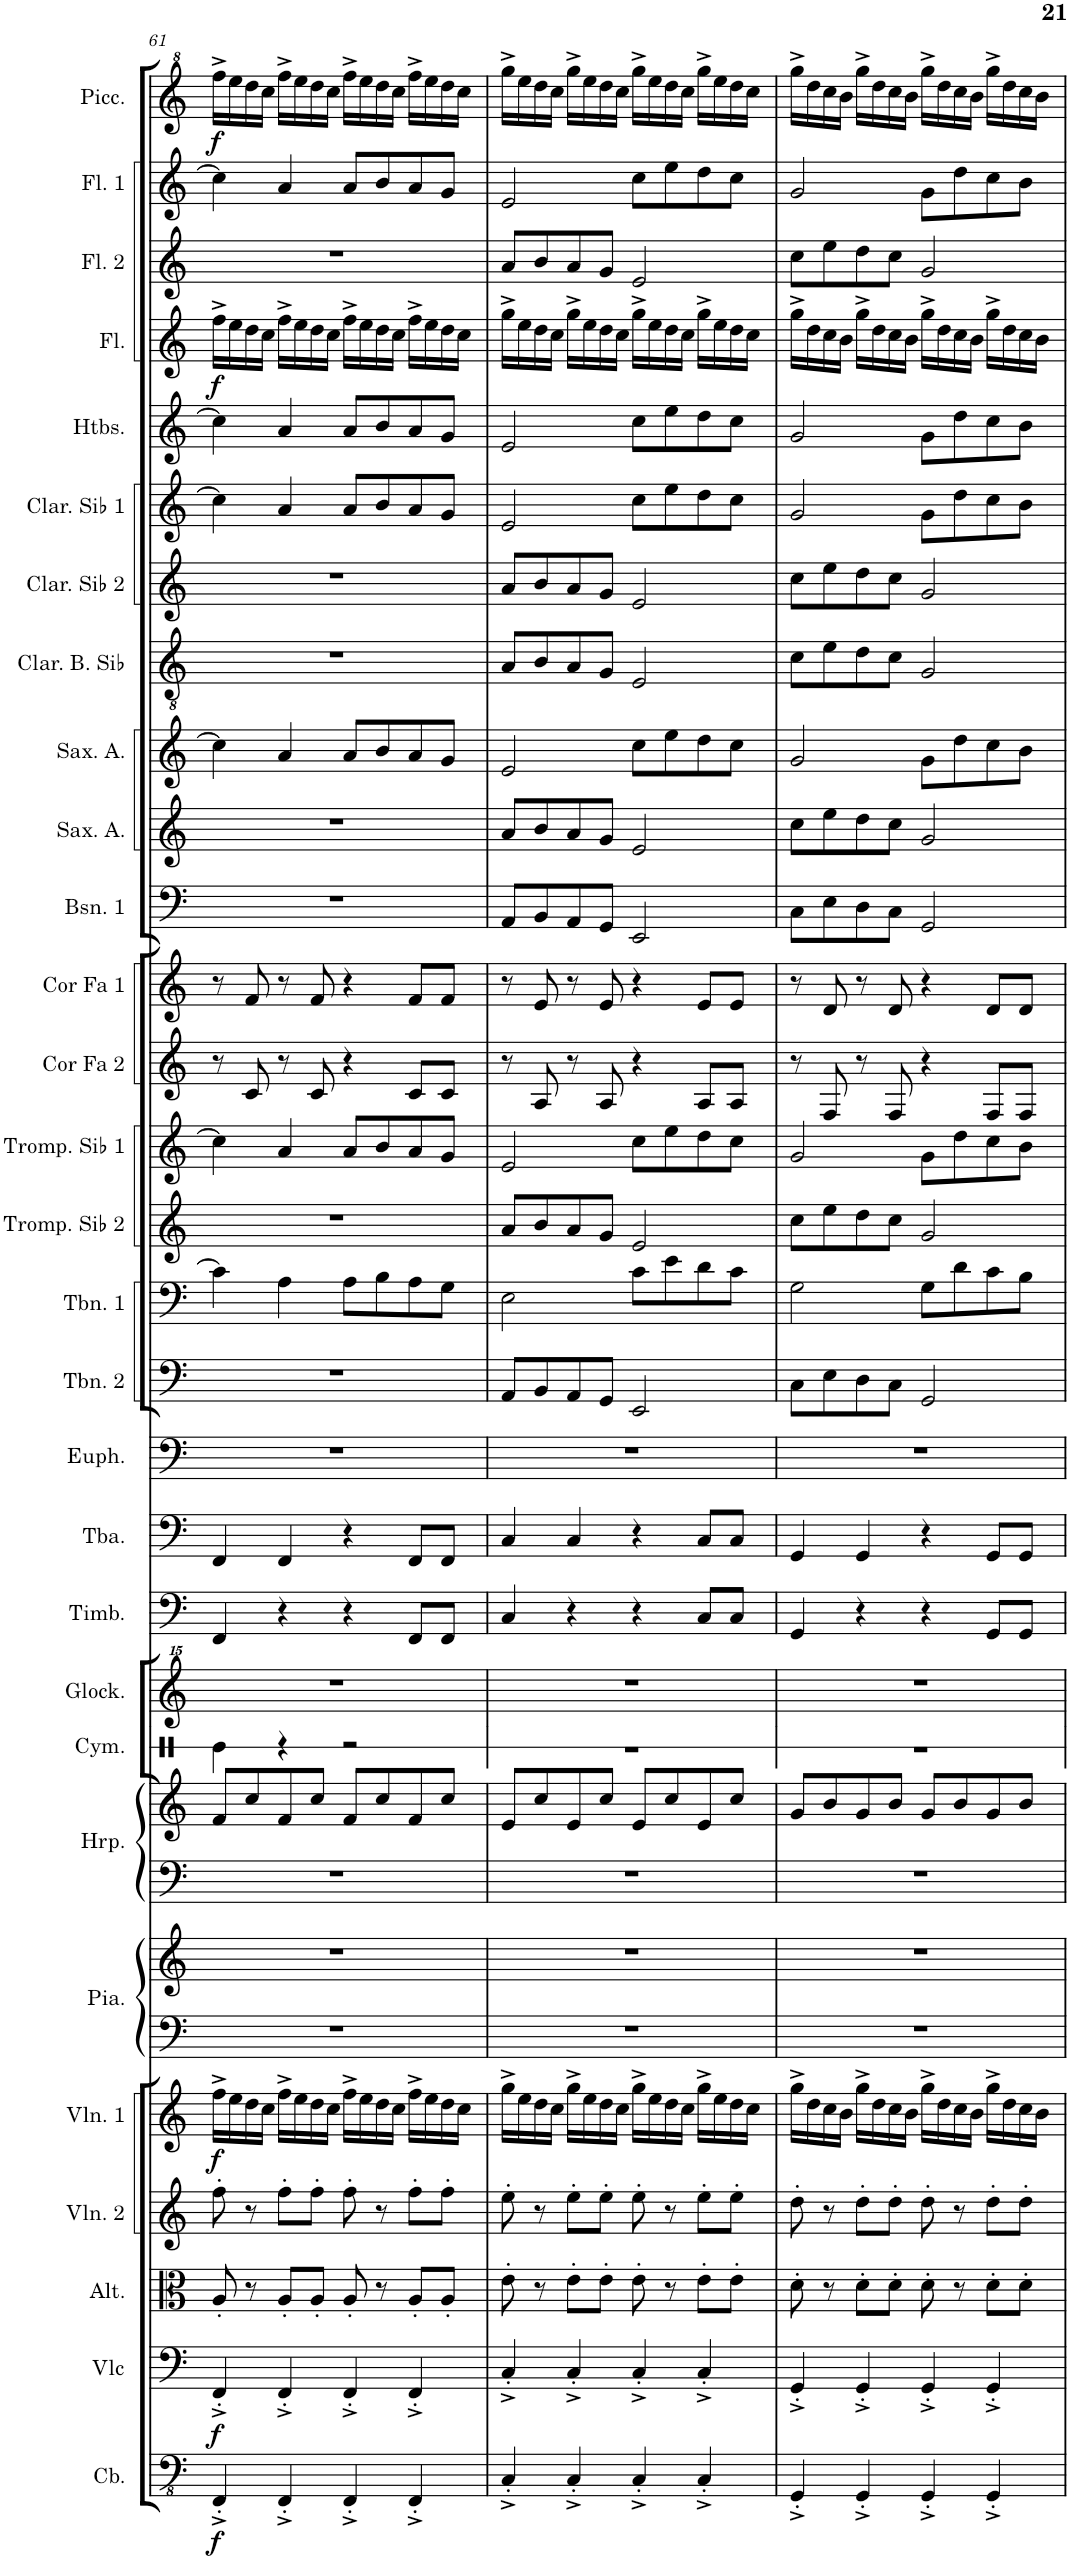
**kern	**dynam	**kern	**dynam	**kern	**kern	**kern	**dynam	**kern	**kern	**kern	**kern	**kern	**kern	**kern	**kern	**kern	**kern	**kern	**kern	**kern	**kern	**kern	**kern	**kern	**kern	**kern	**kern	**kern	**kern	**kern	**dynam	**kern	**kern	**kern	**dynam
*part29	*part29	*part28	*part28	*part27	*part26	*part25	*part25	*part24	*part24	*part23	*part23	*part22	*part21	*part20	*part19	*part18	*part17	*part16	*part15	*part14	*part13	*part12	*part11	*part10	*part9	*part8	*part7	*part6	*part5	*part4	*part4	*part3	*part2	*part1	*part1
*staff31	*staff31	*staff30	*staff30	*staff29	*staff28	*staff27	*staff27	*staff26	*staff25	*staff24	*staff23	*staff22	*staff21	*staff20	*staff19	*staff18	*staff17	*staff16	*staff15	*staff14	*staff13	*staff12	*staff11	*staff10	*staff9	*staff8	*staff7	*staff6	*staff5	*staff4	*staff4	*staff3	*staff2	*staff1	*staff1
*I"Contrebasse	*	*I"Violoncelle	*	*I"Alto	*I"Violon 2	*I"Violon 1	*	*I"Piano	*	*I"Harpe	*	*I"Cymbale	*I"Glockenspiel	*I"Timbales	*I"Tuba	*I"Euphonium	*I"Trombone 2	*I"Trombone 1	*I"Trompette en Sib 2	*I"Trompette en Sib 1	*I"Cor en Fa 2	*I"Cor en Fa 1	*I"Basson 1	*I"Saxophone Alto	*I"Saxophone Alto	*I"Clarinette Basse en Sib	*I"Clarinette en Sib 2	*I"Clarinette en Sib 1	*I"Hautbois	*I"Flûte 3	*	*I"Flûte 2	*I"Flûte 1	*I"Piccolo	*
*I'Cb.	*	*I'Vlc	*	*I'Alt.	*I'Vln. 2	*I'Vln. 1	*	*I'Pia.	*	*I'Hrp.	*	*I'Cym.	*I'Glock.	*I'Timb.	*I'Tba.	*I'Euph.	*I'Tbn. 2	*I'Tbn. 1	*I'Tromp. Sib 2	*I'Tromp. Sib 1	*I'Cor Fa 2	*I'Cor Fa 1	*I'Bsn. 1	*I'Sax. A.	*I'Sax. A.	*I'Clar. B. Sib	*I'Clar. Sib 2	*I'Clar. Sib 1	*I'Htbs.	*I'Fl.	*	*I'Fl. 2	*I'Fl. 1	*I'Picc.	*
!!LO:PB:g=z
*clefFv4	*	*clefF4	*	*clefC3	*clefG2	*clefG2	*	*clefF4	*clefG2	*clefF4	*clefG2	*clefX	*clefG^^2	*clefF4	*clefF4	*clefF4	*clefF4	*clefF4	*clefG2	*clefG2	*clefG2	*clefG2	*clefF4	*clefG2	*clefG2	*clefGv2	*clefG2	*clefG2	*clefG2	*clefG2	*	*clefG2	*clefG2	*clefG^2	*
*ITrd7c12	*	*	*	*	*	*	*	*	*	*	*	*	*	*	*	*	*	*	*ITrd1c2	*ITrd1c2	*ITrd4c7	*ITrd4c7	*	*ITrd5c9	*ITrd5c9	*ITrd8c14	*ITrd1c2	*ITrd1c2	*	*	*	*	*	*ITrd-7c-12	*
*k[]	*	*k[]	*	*k[]	*k[]	*k[]	*	*k[]	*k[]	*k[]	*k[]	*k[]	*k[]	*k[]	*k[]	*k[]	*k[]	*k[]	*k[]	*k[]	*k[]	*k[]	*k[]	*k[]	*k[]	*k[]	*k[]	*k[]	*k[]	*k[]	*	*k[]	*k[]	*k[]	*
*M4/4	*	*M4/4	*	*M4/4	*M4/4	*M4/4	*	*M4/4	*M4/4	*M4/4	*M4/4	*M4/4	*M4/4	*M4/4	*M4/4	*M4/4	*M4/4	*M4/4	*M4/4	*M4/4	*M4/4	*M4/4	*M4/4	*M4/4	*M4/4	*M4/4	*M4/4	*M4/4	*M4/4	*M4/4	*	*M4/4	*M4/4	*M4/4	*
*met(c)	*	*met(c)	*	*met(c)	*met(c)	*met(c)	*	*met(c)	*met(c)	*met(c)	*met(c)	*met(c)	*met(c)	*met(c)	*met(c)	*met(c)	*met(c)	*met(c)	*met(c)	*met(c)	*met(c)	*met(c)	*met(c)	*met(c)	*met(c)	*met(c)	*met(c)	*met(c)	*met(c)	*met(c)	*	*met(c)	*met(c)	*met(c)	*
=61	=61	=61	=61	=61	=61	=61	=61	=61	=61	=61	=61	=61	=61	=61	=61	=61	=61	=61	=61	=61	=61	=61	=61	=61	=61	=61	=61	=61	=61	=61	=61	=61	=61	=61	=61
!	!LO:DY:b	!	!LO:DY:b	!	!	!	!LO:DY:b	!	!	!	!	!	!	!	!	!	!	!	!	!	!	!	!	!	!	!	!	!	!	!	!LO:DY:b	!	!	!	!LO:DY:b
4FFF'^/	f	4FF'^/	f	8A'/	8ff'\	16ff^\LL	f	1r	1r	1r	8f/L	4Re\	1r	4FF/	4FF/	1r	1r	4c\]	1r	4cc\]	8r	8r	1r	1r	4cc\]	1r	1r	4cc\]	4cc\]	16ff^\LL	f	1r	4cc\]	16fff^\LL	f
.	.	.	.	.	.	16ee\	.	.	.	.	.	.	.	.	.	.	.	.	.	.	.	.	.	.	.	.	.	.	.	16ee\	.	.	.	16eee\	.
.	.	.	.	8r	8r	16dd\	.	.	.	.	8cc/	.	.	.	.	.	.	.	.	.	8c/	8f/	.	.	.	.	.	.	.	16dd\	.	.	.	16ddd\	.
.	.	.	.	.	.	16cc\JJ	.	.	.	.	.	.	.	.	.	.	.	.	.	.	.	.	.	.	.	.	.	.	.	16cc\JJ	.	.	.	16ccc\JJ	.
4FFF'^/	.	4FF'^/	.	8A'/L	8ff'\L	16ff^\LL	.	.	.	.	8f/	4r	.	4r	4FF/	.	.	4A\	.	4a/	8r	8r	.	.	4a/	.	.	4a/	4a/	16ff^\LL	.	.	4a/	16fff^\LL	.
.	.	.	.	.	.	16ee\	.	.	.	.	.	.	.	.	.	.	.	.	.	.	.	.	.	.	.	.	.	.	.	16ee\	.	.	.	16eee\	.
.	.	.	.	8A'/J	8ff'\J	16dd\	.	.	.	.	8cc/J	.	.	.	.	.	.	.	.	.	8c/	8f/	.	.	.	.	.	.	.	16dd\	.	.	.	16ddd\	.
.	.	.	.	.	.	16cc\JJ	.	.	.	.	.	.	.	.	.	.	.	.	.	.	.	.	.	.	.	.	.	.	.	16cc\JJ	.	.	.	16ccc\JJ	.
4FFF'^/	.	4FF'^/	.	8A'/	8ff'\	16ff^\LL	.	.	.	.	8f/L	2r	.	4r	4r	.	.	8A\L	.	8a/L	4r	4r	.	.	8a/L	.	.	8a/L	8a/L	16ff^\LL	.	.	8a/L	16fff^\LL	.
.	.	.	.	.	.	16ee\	.	.	.	.	.	.	.	.	.	.	.	.	.	.	.	.	.	.	.	.	.	.	.	16ee\	.	.	.	16eee\	.
.	.	.	.	8r	8r	16dd\	.	.	.	.	8cc/	.	.	.	.	.	.	8B\	.	8b/	.	.	.	.	8b/	.	.	8b/	8b/	16dd\	.	.	8b/	16ddd\	.
.	.	.	.	.	.	16cc\JJ	.	.	.	.	.	.	.	.	.	.	.	.	.	.	.	.	.	.	.	.	.	.	.	16cc\JJ	.	.	.	16ccc\JJ	.
4FFF'^/	.	4FF'^/	.	8A'/L	8ff'\L	16ff^\LL	.	.	.	.	8f/	.	.	8FF/L	8FF/L	.	.	8A\	.	8a/	8c/L	8f/L	.	.	8a/	.	.	8a/	8a/	16ff^\LL	.	.	8a/	16fff^\LL	.
.	.	.	.	.	.	16ee\	.	.	.	.	.	.	.	.	.	.	.	.	.	.	.	.	.	.	.	.	.	.	.	16ee\	.	.	.	16eee\	.
.	.	.	.	8A'/J	8ff'\J	16dd\	.	.	.	.	8cc/J	.	.	8FF/J	8FF/J	.	.	8G\J	.	8g/J	8c/J	8f/J	.	.	8g/J	.	.	8g/J	8g/J	16dd\	.	.	8g/J	16ddd\	.
.	.	.	.	.	.	16cc\JJ	.	.	.	.	.	.	.	.	.	.	.	.	.	.	.	.	.	.	.	.	.	.	.	16cc\JJ	.	.	.	16ccc\JJ	.
=62	=62	=62	=62	=62	=62	=62	=62	=62	=62	=62	=62	=62	=62	=62	=62	=62	=62	=62	=62	=62	=62	=62	=62	=62	=62	=62	=62	=62	=62	=62	=62	=62	=62	=62	=62
4CC'^/	.	4C'^/	.	8e'\	8ee'\	16gg^\LL	.	1r	1r	1r	8e/L	1r	1r	4C/	4C/	1r	8AA/L	2E\	8a/L	2e/	8r	8r	8AA/L	8a/L	2e/	8A/L	8a/L	2e/	2e/	16gg^\LL	.	8a/L	2e/	16ggg^\LL	.
.	.	.	.	.	.	16ee\	.	.	.	.	.	.	.	.	.	.	.	.	.	.	.	.	.	.	.	.	.	.	.	16ee\	.	.	.	16eee\	.
.	.	.	.	8r	8r	16dd\	.	.	.	.	8cc/	.	.	.	.	.	8BB/	.	8b/	.	8A/	8e/	8BB/	8b/	.	8B/	8b/	.	.	16dd\	.	8b/	.	16ddd\	.
.	.	.	.	.	.	16cc\JJ	.	.	.	.	.	.	.	.	.	.	.	.	.	.	.	.	.	.	.	.	.	.	.	16cc\JJ	.	.	.	16ccc\JJ	.
4CC'^/	.	4C'^/	.	8e'\L	8ee'\L	16gg^\LL	.	.	.	.	8e/	.	.	4r	4C/	.	8AA/	.	8a/	.	8r	8r	8AA/	8a/	.	8A/	8a/	.	.	16gg^\LL	.	8a/	.	16ggg^\LL	.
.	.	.	.	.	.	16ee\	.	.	.	.	.	.	.	.	.	.	.	.	.	.	.	.	.	.	.	.	.	.	.	16ee\	.	.	.	16eee\	.
.	.	.	.	8e'\J	8ee'\J	16dd\	.	.	.	.	8cc/J	.	.	.	.	.	8GG/J	.	8g/J	.	8A/	8e/	8GG/J	8g/J	.	8G/J	8g/J	.	.	16dd\	.	8g/J	.	16ddd\	.
.	.	.	.	.	.	16cc\JJ	.	.	.	.	.	.	.	.	.	.	.	.	.	.	.	.	.	.	.	.	.	.	.	16cc\JJ	.	.	.	16ccc\JJ	.
4CC'^/	.	4C'^/	.	8e'\	8ee'\	16gg^\LL	.	.	.	.	8e/L	.	.	4r	4r	.	2EE/	8c\L	2e/	8cc\L	4r	4r	2EE/	2e/	8cc\L	2E/	2e/	8cc\L	8cc\L	16gg^\LL	.	2e/	8cc\L	16ggg^\LL	.
.	.	.	.	.	.	16ee\	.	.	.	.	.	.	.	.	.	.	.	.	.	.	.	.	.	.	.	.	.	.	.	16ee\	.	.	.	16eee\	.
.	.	.	.	8r	8r	16dd\	.	.	.	.	8cc/	.	.	.	.	.	.	8e\	.	8ee\	.	.	.	.	8ee\	.	.	8ee\	8ee\	16dd\	.	.	8ee\	16ddd\	.
.	.	.	.	.	.	16cc\JJ	.	.	.	.	.	.	.	.	.	.	.	.	.	.	.	.	.	.	.	.	.	.	.	16cc\JJ	.	.	.	16ccc\JJ	.
4CC'^/	.	4C'^/	.	8e'\L	8ee'\L	16gg^\LL	.	.	.	.	8e/	.	.	8C/L	8C/L	.	.	8d\	.	8dd\	8A/L	8e/L	.	.	8dd\	.	.	8dd\	8dd\	16gg^\LL	.	.	8dd\	16ggg^\LL	.
.	.	.	.	.	.	16ee\	.	.	.	.	.	.	.	.	.	.	.	.	.	.	.	.	.	.	.	.	.	.	.	16ee\	.	.	.	16eee\	.
.	.	.	.	8e'\J	8ee'\J	16dd\	.	.	.	.	8cc/J	.	.	8C/J	8C/J	.	.	8c\J	.	8cc\J	8A/J	8e/J	.	.	8cc\J	.	.	8cc\J	8cc\J	16dd\	.	.	8cc\J	16ddd\	.
.	.	.	.	.	.	16cc\JJ	.	.	.	.	.	.	.	.	.	.	.	.	.	.	.	.	.	.	.	.	.	.	.	16cc\JJ	.	.	.	16ccc\JJ	.
=63	=63	=63	=63	=63	=63	=63	=63	=63	=63	=63	=63	=63	=63	=63	=63	=63	=63	=63	=63	=63	=63	=63	=63	=63	=63	=63	=63	=63	=63	=63	=63	=63	=63	=63	=63
4GGG'^/	.	4GG'^/	.	8d'\	8dd'\	16gg^\LL	.	1r	1r	1r	8g/L	1r	1r	4GG/	4GG/	1r	8C\L	2G\	8cc\L	2g/	8r	8r	8C\L	8cc\L	2g/	8c\L	8cc\L	2g/	2g/	16gg^\LL	.	8cc\L	2g/	16ggg^\LL	.
.	.	.	.	.	.	16dd\	.	.	.	.	.	.	.	.	.	.	.	.	.	.	.	.	.	.	.	.	.	.	.	16dd\	.	.	.	16ddd\	.
.	.	.	.	8r	8r	16cc\	.	.	.	.	8b/	.	.	.	.	.	8E\	.	8ee\	.	8F/	8d/	8E\	8ee\	.	8e\	8ee\	.	.	16cc\	.	8ee\	.	16ccc\	.
.	.	.	.	.	.	16b\JJ	.	.	.	.	.	.	.	.	.	.	.	.	.	.	.	.	.	.	.	.	.	.	.	16b\JJ	.	.	.	16bb\JJ	.
4GGG'^/	.	4GG'^/	.	8d'\L	8dd'\L	16gg^\LL	.	.	.	.	8g/	.	.	4r	4GG/	.	8D\	.	8dd\	.	8r	8r	8D\	8dd\	.	8d\	8dd\	.	.	16gg^\LL	.	8dd\	.	16ggg^\LL	.
.	.	.	.	.	.	16dd\	.	.	.	.	.	.	.	.	.	.	.	.	.	.	.	.	.	.	.	.	.	.	.	16dd\	.	.	.	16ddd\	.
.	.	.	.	8d'\J	8dd'\J	16cc\	.	.	.	.	8b/J	.	.	.	.	.	8C\J	.	8cc\J	.	8F/	8d/	8C\J	8cc\J	.	8c\J	8cc\J	.	.	16cc\	.	8cc\J	.	16ccc\	.
.	.	.	.	.	.	16b\JJ	.	.	.	.	.	.	.	.	.	.	.	.	.	.	.	.	.	.	.	.	.	.	.	16b\JJ	.	.	.	16bb\JJ	.
4GGG'^/	.	4GG'^/	.	8d'\	8dd'\	16gg^\LL	.	.	.	.	8g/L	.	.	4r	4r	.	2GG/	8G\L	2g/	8g\L	4r	4r	2GG/	2g/	8g\L	2G/	2g/	8g\L	8g\L	16gg^\LL	.	2g/	8g\L	16ggg^\LL	.
.	.	.	.	.	.	16dd\	.	.	.	.	.	.	.	.	.	.	.	.	.	.	.	.	.	.	.	.	.	.	.	16dd\	.	.	.	16ddd\	.
.	.	.	.	8r	8r	16cc\	.	.	.	.	8b/	.	.	.	.	.	.	8d\	.	8dd\	.	.	.	.	8dd\	.	.	8dd\	8dd\	16cc\	.	.	8dd\	16ccc\	.
.	.	.	.	.	.	16b\JJ	.	.	.	.	.	.	.	.	.	.	.	.	.	.	.	.	.	.	.	.	.	.	.	16b\JJ	.	.	.	16bb\JJ	.
4GGG'^/	.	4GG'^/	.	8d'\L	8dd'\L	16gg^\LL	.	.	.	.	8g/	.	.	8GG/L	8GG/L	.	.	8c\	.	8cc\	8F/L	8d/L	.	.	8cc\	.	.	8cc\	8cc\	16gg^\LL	.	.	8cc\	16ggg^\LL	.
.	.	.	.	.	.	16dd\	.	.	.	.	.	.	.	.	.	.	.	.	.	.	.	.	.	.	.	.	.	.	.	16dd\	.	.	.	16ddd\	.
.	.	.	.	8d'\J	8dd'\J	16cc\	.	.	.	.	8b/J	.	.	8GG/J	8GG/J	.	.	8B\J	.	8b\J	8F/J	8d/J	.	.	8b\J	.	.	8b\J	8b\J	16cc\	.	.	8b\J	16ccc\	.
.	.	.	.	.	.	16b\JJ	.	.	.	.	.	.	.	.	.	.	.	.	.	.	.	.	.	.	.	.	.	.	.	16b\JJ	.	.	.	16bb\JJ	.
=	=	=	=	=	=	=	=	=	=	=	=	=	=	=	=	=	=	=	=	=	=	=	=	=	=	=	=	=	=	=	=	=	=	=	=
*-	*-	*-	*-	*-	*-	*-	*-	*-	*-	*-	*-	*-	*-	*-	*-	*-	*-	*-	*-	*-	*-	*-	*-	*-	*-	*-	*-	*-	*-	*-	*-	*-	*-	*-	*-
